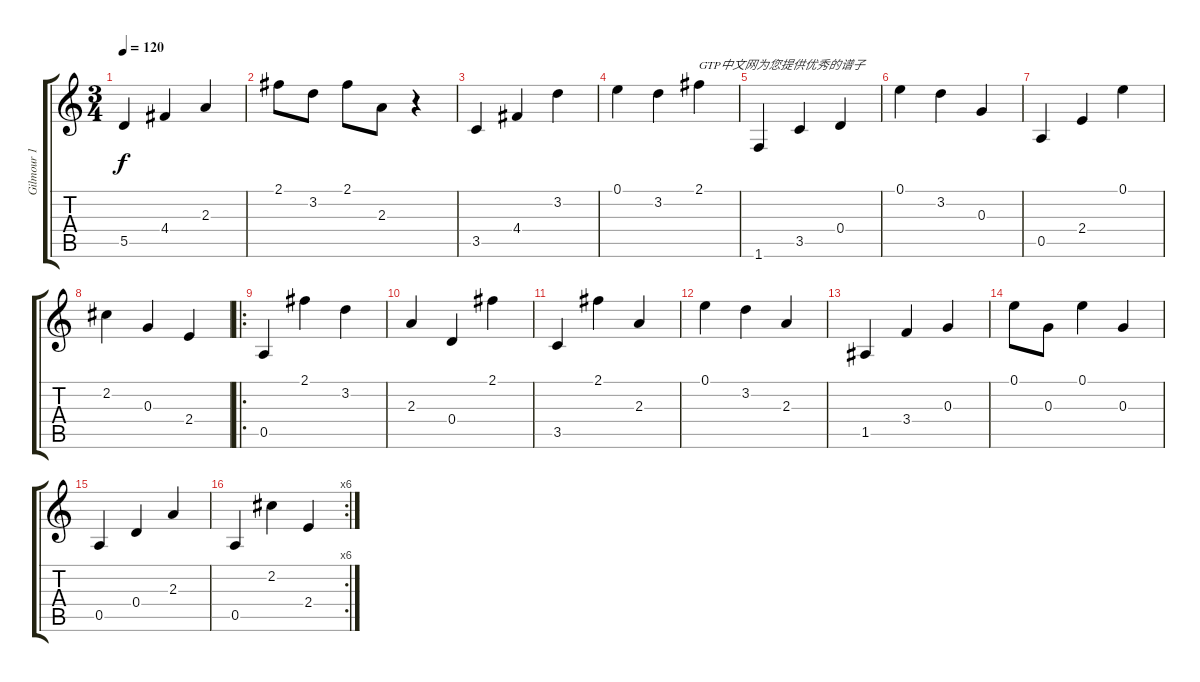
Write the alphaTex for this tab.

\track ("Gilmour 1" "Gilmour 1") {instrument electricguitarclean}
\staff {score tabs}
\tuning (E4 B3 G3 D3 A2 E2) {hide}
\ts (3 4)
\tempo 120
\clef g2
\ks c
5.5.4{dy f instrument electricguitarclean} 4.4.4 2.3.4 |
2.1.8 3.2.8 2.1.8 2.3.8 r.4 |
3.5.4 4.4.4 3.2.4 |
0.1.4 3.2.4 2.1.4{txt "GTP中文网为您提供优秀的谱子"} |
1.6.4 3.5.4 0.4.4 |
0.1.4 3.2.4 0.3.4 |
0.5.4 2.4.4 0.1.4 |
2.2.4 0.3.4 2.4.4 |
\ro
0.5.4 2.1.4 3.2.4 |
2.3.4 0.4.4 2.1.4 |
3.5.4 2.1.4 2.3.4 |
0.1.4 3.2.4 2.3.4 |
1.5.4 3.4.4 0.3.4 |
0.1.8 0.3.8 0.1.4 0.3.4 |
0.5.4 0.4.4 2.3.4 |
\rc 6
0.5.4 2.2.4 2.4.4
